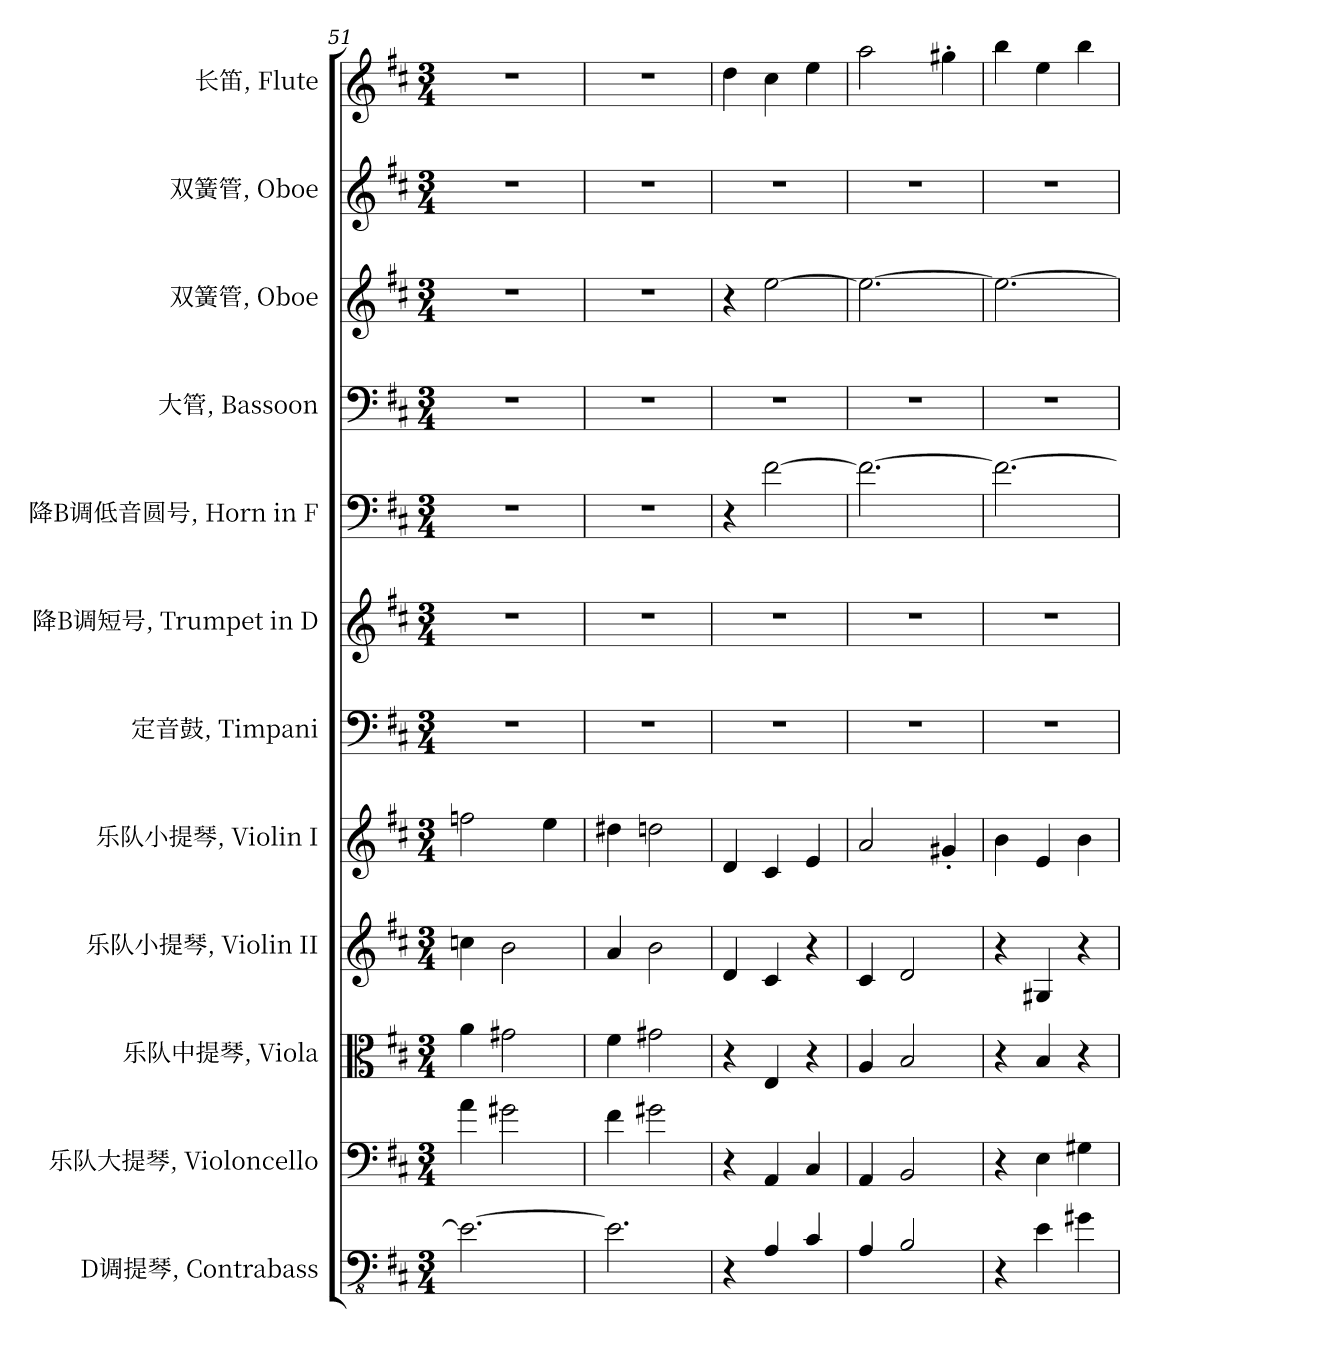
**kern	**kern	**kern	**kern	**kern	**kern	**kern	**kern	**kern	**kern	**kern	**kern
*part12	*part11	*part10	*part9	*part8	*part7	*part6	*part5	*part4	*part3	*part2	*part1
*staff12	*staff11	*staff10	*staff9	*staff8	*staff7	*staff6	*staff5	*staff4	*staff3	*staff2	*staff1
*I"D调提琴, Contrabass	*I"乐队大提琴, Violoncello	*I"乐队中提琴, Viola	*I"乐队小提琴, Violin II	*I"乐队小提琴, Violin I	*I"定音鼓, Timpani	*I"降B调短号, Trumpet in D	*I"降B调低音圆号, Horn in F	*I"大管, Bassoon	*I"双簧管, Oboe	*I"双簧管, Oboe	*I"长笛, Flute
*	*	*	*	*	*I'Timp.	*	*	*I'Bsn.	*I'Ob.	*I'Ob.	*I'Fl.
*clefFv4	*clefF4	*clefC3	*clefG2	*clefG2	*clefF4	*clefG2	*clefF4	*clefF4	*clefG2	*clefG2	*clefG2
*ITrd7c12	*	*	*	*	*	*ITrd1c2	*ITrd1c2	*	*	*	*
*k[f#c#]	*k[f#c#]	*k[f#c#]	*k[f#c#]	*k[f#c#]	*k[f#c#]	*k[]	*k[]	*k[f#c#]	*k[f#c#]	*k[f#c#]	*k[f#c#]
*M3/4	*M3/4	*M3/4	*M3/4	*M3/4	*M3/4	*M3/4	*M3/4	*M3/4	*M3/4	*M3/4	*M3/4
=51	=51	=51	=51	=51	=51	=51	=51	=51	=51	=51	=51
2.EE\_	4a\	4a\	4ccn\	2ffn\	2.r	2.r	2.r	2.r	2.r	2.r	2.r
.	2g#X\	2g#X\	2b\	.	.	.	.	.	.	.	.
.	.	.	.	4ee\	.	.	.	.	.	.	.
=52	=52	=52	=52	=52	=52	=52	=52	=52	=52	=52	=52
2.EE\]	4f#\	4f#\	4a/	4dd#X\	2.r	2.r	2.r	2.r	2.r	2.r	2.r
.	2g#X\	2g#X\	2b\	2ddn\	.	.	.	.	.	.	.
=53	=53	=53	=53	=53	=53	=53	=53	=53	=53	=53	=53
4r	4r	4r	4d/	4d/	2.r	2.r	4r	2.r	4r	2.r	4dd\
4AAA/	4AA/	4E/	4c#/	4c#/	.	.	[2e\	.	[2ee\	.	4cc#\
4CC#/	4C#/	4r	4r	4e/	.	.	.	.	.	.	4ee\
=54	=54	=54	=54	=54	=54	=54	=54	=54	=54	=54	=54
4AAA/	4AA/	4A/	4c#/	2a/	2.r	2.r	2.e\_	2.r	2.ee\_	2.r	2aa\
2BBB/	2BB/	2B/	2d/	.	.	.	.	.	.	.	.
.	.	.	.	4g#X'/	.	.	.	.	.	.	4gg#X'\
=55	=55	=55	=55	=55	=55	=55	=55	=55	=55	=55	=55
4r	4r	4r	4r	4b\	2.r	2.r	2.e\_	2.r	2.ee\_	2.r	4bb\
4EE\	4E\	4B/	4G#X/	4e/	.	.	.	.	.	.	4ee\
4GG#X\	4G#X\	4r	4r	4b\	.	.	.	.	.	.	4bb\
=	=	=	=	=	=	=	=	=	=	=	=
*-	*-	*-	*-	*-	*-	*-	*-	*-	*-	*-	*-
